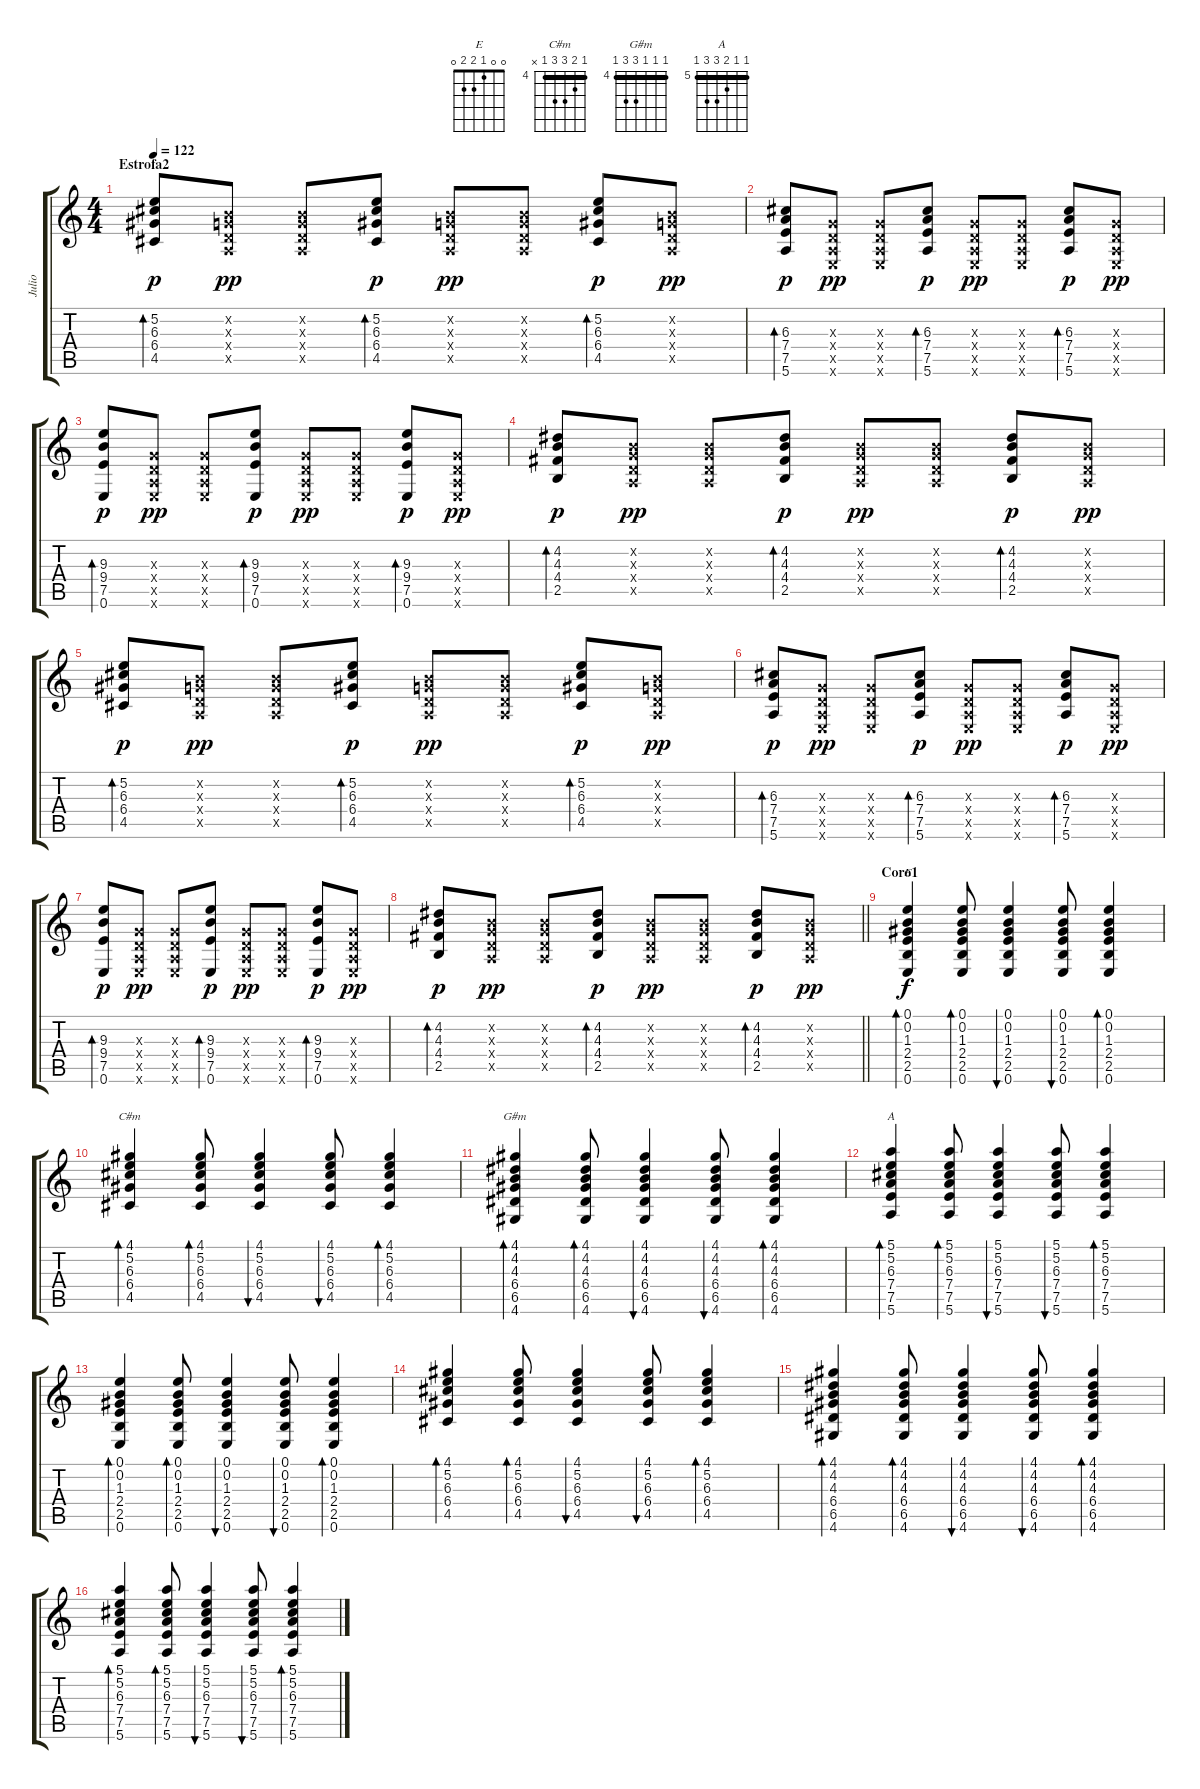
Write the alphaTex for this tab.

\track ("Julio" "Julio") {instrument acousticguitarsteel}
\staff {score tabs}
\tuning (E4 B3 G3 D3 A2 E2) {hide}
\chord ("E" 0 0 1 2 2 0)
\chord ("C#m" 4 5 6 6 4 x) {firstfret 4 barre 4}
\chord ("G#m" 4 4 4 6 6 4) {firstfret 4 barre 4}
\chord ("A" 5 5 6 7 7 5) {firstfret 5 barre 5}
\ts (4 4)
\section ("" "Estrofa2")
\tempo 122
\clef g2
\ks c
(5.2 6.3 6.4 4.5).8{bd 60 dy p} (0.2{x} 0.3{x} 0.4{x} 0.5{x}).8{dy pp} (0.2{x} 0.3{x} 0.4{x} 0.5{x}).8 (5.2 6.3 6.4 4.5).8{bd 60 dy p} (0.2{x} 0.3{x} 0.4{x} 0.5{x}).8{dy pp} (0.2{x} 0.3{x} 0.4{x} 0.5{x}).8 (5.2 6.3 6.4 4.5).8{bd 60 dy p} (0.2{x} 0.3{x} 0.4{x} 0.5{x}).8{dy pp} |
(6.3 7.4 7.5 5.6).8{bd 60 dy p} (0.3{x} 0.4{x} 0.5{x} 0.6{x}).8{dy pp} (0.3{x} 0.4{x} 0.5{x} 0.6{x}).8 (6.3 7.4 7.5 5.6).8{bd 60 dy p} (0.3{x} 0.4{x} 0.5{x} 0.6{x}).8{dy pp} (0.3{x} 0.4{x} 0.5{x} 0.6{x}).8 (6.3 7.4 7.5 5.6).8{bd 60 dy p} (0.3{x} 0.4{x} 0.5{x} 0.6{x}).8{dy pp} |
(9.3 9.4 7.5 0.6).8{bd 60 dy p} (0.3{x} 0.4{x} 0.5{x} 0.6{x}).8{dy pp} (0.3{x} 0.4{x} 0.5{x} 0.6{x}).8 (9.3 9.4 7.5 0.6).8{bd 60 dy p} (0.3{x} 0.4{x} 0.5{x} 0.6{x}).8{dy pp} (0.3{x} 0.4{x} 0.5{x} 0.6{x}).8 (9.3 9.4 7.5 0.6).8{bd 60 dy p} (0.3{x} 0.4{x} 0.5{x} 0.6{x}).8{dy pp} |
(4.2 4.3 4.4 2.5).8{bd 60 dy p} (0.2{x} 0.3{x} 0.4{x} 0.5{x}).8{dy pp} (0.2{x} 0.3{x} 0.4{x} 0.5{x}).8 (4.2 4.3 4.4 2.5).8{bd 60 dy p} (0.2{x} 0.3{x} 0.4{x} 0.5{x}).8{dy pp} (0.2{x} 0.3{x} 0.4{x} 0.5{x}).8 (4.2 4.3 4.4 2.5).8{bd 60 dy p} (0.2{x} 0.3{x} 0.4{x} 0.5{x}).8{dy pp} |
(5.2 6.3 6.4 4.5).8{bd 60 dy p} (0.2{x} 0.3{x} 0.4{x} 0.5{x}).8{dy pp} (0.2{x} 0.3{x} 0.4{x} 0.5{x}).8 (5.2 6.3 6.4 4.5).8{bd 60 dy p} (0.2{x} 0.3{x} 0.4{x} 0.5{x}).8{dy pp} (0.2{x} 0.3{x} 0.4{x} 0.5{x}).8 (5.2 6.3 6.4 4.5).8{bd 60 dy p} (0.2{x} 0.3{x} 0.4{x} 0.5{x}).8{dy pp} |
(6.3 7.4 7.5 5.6).8{bd 60 dy p} (0.3{x} 0.4{x} 0.5{x} 0.6{x}).8{dy pp} (0.3{x} 0.4{x} 0.5{x} 0.6{x}).8 (6.3 7.4 7.5 5.6).8{bd 60 dy p} (0.3{x} 0.4{x} 0.5{x} 0.6{x}).8{dy pp} (0.3{x} 0.4{x} 0.5{x} 0.6{x}).8 (6.3 7.4 7.5 5.6).8{bd 60 dy p} (0.3{x} 0.4{x} 0.5{x} 0.6{x}).8{dy pp} |
(9.3 9.4 7.5 0.6).8{bd 60 dy p} (0.3{x} 0.4{x} 0.5{x} 0.6{x}).8{dy pp} (0.3{x} 0.4{x} 0.5{x} 0.6{x}).8 (9.3 9.4 7.5 0.6).8{bd 60 dy p} (0.3{x} 0.4{x} 0.5{x} 0.6{x}).8{dy pp} (0.3{x} 0.4{x} 0.5{x} 0.6{x}).8 (9.3 9.4 7.5 0.6).8{bd 60 dy p} (0.3{x} 0.4{x} 0.5{x} 0.6{x}).8{dy pp} |
\barLineRight lightlight
(4.2 4.3 4.4 2.5).8{bd 60 dy p} (0.2{x} 0.3{x} 0.4{x} 0.5{x}).8{dy pp} (0.2{x} 0.3{x} 0.4{x} 0.5{x}).8 (4.2 4.3 4.4 2.5).8{bd 60 dy p} (0.2{x} 0.3{x} 0.4{x} 0.5{x}).8{dy pp} (0.2{x} 0.3{x} 0.4{x} 0.5{x}).8 (4.2 4.3 4.4 2.5).8{bd 60 dy p} (0.2{x} 0.3{x} 0.4{x} 0.5{x}).8{dy pp} |
\section ("" "Coro1")
(0.1 0.2 1.3 2.4 2.5 0.6).4{bd 60 ch "E" dy f volume 9} (0.1 0.2 1.3 2.4 2.5 0.6).8{bd 60} (0.1 0.2 1.3 2.4 2.5 0.6).4{bu 60} (0.1 0.2 1.3 2.4 2.5 0.6).8{bu 60} (0.1 0.2 1.3 2.4 2.5 0.6).4{bd 60} |
(4.1 5.2 6.3 6.4 4.5).4{bd 60 ch "C#m"} (4.1 5.2 6.3 6.4 4.5).8{bd 60} (4.1 5.2 6.3 6.4 4.5).4{bu 60} (4.1 5.2 6.3 6.4 4.5).8{bu 60} (4.1 5.2 6.3 6.4 4.5).4{bd 60} |
(4.1 4.2 4.3 6.4 6.5 4.6).4{bd 60 ch "G#m"} (4.1 4.2 4.3 6.4 6.5 4.6).8{bd 60} (4.1 4.2 4.3 6.4 6.5 4.6).4{bu 60} (4.1 4.2 4.3 6.4 6.5 4.6).8{bu 60} (4.1 4.2 4.3 6.4 6.5 4.6).4{bd 60} |
(5.1 5.2 6.3 7.4 7.5 5.6).4{bd 60 ch "A"} (5.1 5.2 6.3 7.4 7.5 5.6).8{bd 60} (5.1 5.2 6.3 7.4 7.5 5.6).4{bu 60} (5.1 5.2 6.3 7.4 7.5 5.6).8{bu 60} (5.1 5.2 6.3 7.4 7.5 5.6).4{bd 60} |
(0.1 0.2 1.3 2.4 2.5 0.6).4{bd 60} (0.1 0.2 1.3 2.4 2.5 0.6).8{bd 60} (0.1 0.2 1.3 2.4 2.5 0.6).4{bu 60} (0.1 0.2 1.3 2.4 2.5 0.6).8{bu 60} (0.1 0.2 1.3 2.4 2.5 0.6).4{bd 60} |
(4.1 5.2 6.3 6.4 4.5).4{bd 60} (4.1 5.2 6.3 6.4 4.5).8{bd 60} (4.1 5.2 6.3 6.4 4.5).4{bu 60} (4.1 5.2 6.3 6.4 4.5).8{bu 60} (4.1 5.2 6.3 6.4 4.5).4{bd 60} |
(4.1 4.2 4.3 6.4 6.5 4.6).4{bd 60} (4.1 4.2 4.3 6.4 6.5 4.6).8{bd 60} (4.1 4.2 4.3 6.4 6.5 4.6).4{bu 60} (4.1 4.2 4.3 6.4 6.5 4.6).8{bu 60} (4.1 4.2 4.3 6.4 6.5 4.6).4{bd 60} |
(5.1 5.2 6.3 7.4 7.5 5.6).4{bd 60} (5.1 5.2 6.3 7.4 7.5 5.6).8{bd 60} (5.1 5.2 6.3 7.4 7.5 5.6).4{bu 60} (5.1 5.2 6.3 7.4 7.5 5.6).8{bu 60} (5.1 5.2 6.3 7.4 7.5 5.6).4{bd 60}
